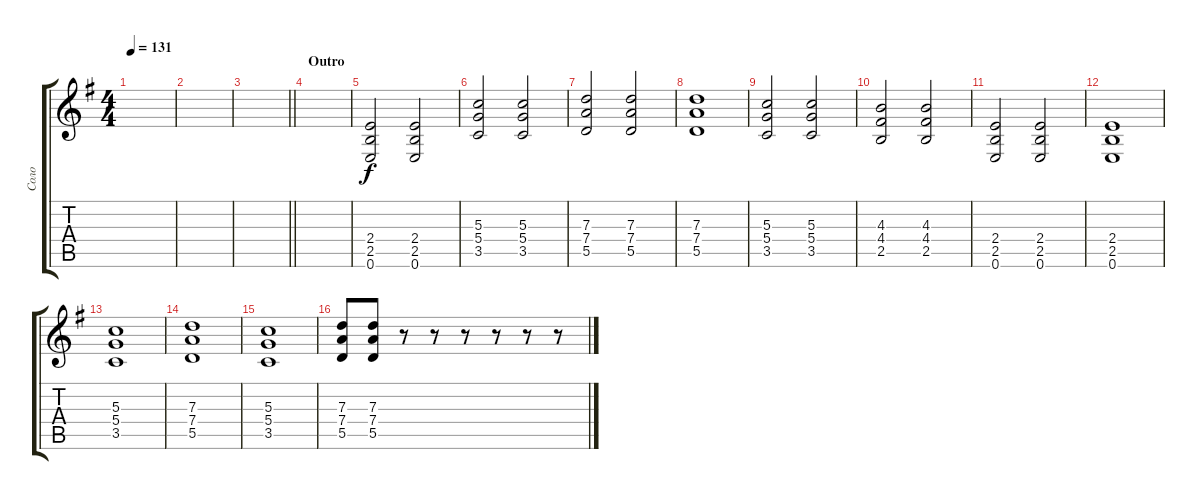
\track ("Соло" "Соло") {instrument distortionguitar}
\staff {score tabs}
\tuning (E4 B3 G3 D3 A2 E2) {hide}
\ts (4 4)
\tempo 131
\clef g2
\ks eminor
|
|
\barLineRight lightlight
|
\section ("" "Outro")
|
(2.4 2.5 0.6).2 (2.4 2.5 0.6).2 |
(5.3 5.4 3.5).2 (5.3 5.4 3.5).2 |
(7.3 7.4 5.5).2 (7.3 7.4 5.5).2 |
(7.3 7.4 5.5).1 |
(5.3 5.4 3.5).2 (5.3 5.4 3.5).2 |
(4.3 4.4 2.5).2 (4.3 4.4 2.5).2 |
(2.4 2.5 0.6).2 (2.4 2.5 0.6).2 |
(2.4 2.5 0.6).1 |
(5.3 5.4 3.5).1 |
(7.3 7.4 5.5).1 |
(5.3 5.4 3.5).1 |
(7.3 7.4 5.5).8 (7.3 7.4 5.5).8 r.8 r.8 r.8 r.8 r.8 r.8
